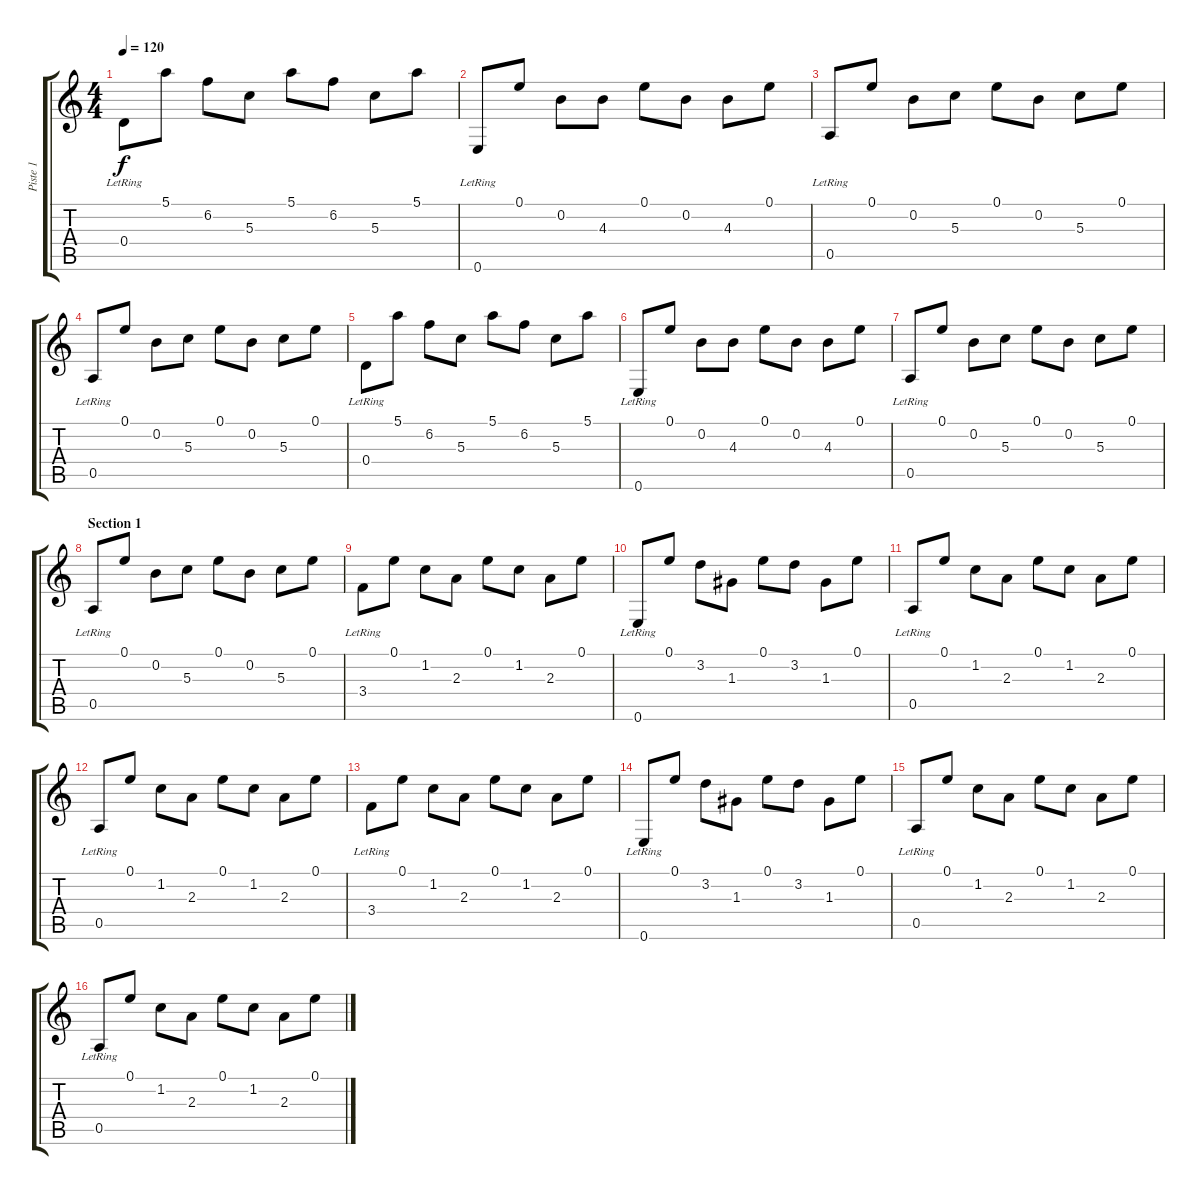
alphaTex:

\track ("Piste 1" "Piste 1") {instrument electricguitarjazz}
\staff {score tabs}
\tuning (E4 B3 G3 D3 A2 E2) {hide}
\ts (4 4)
\tempo 120
\clef g2
\ks c
0.4{lr}.8{dy f instrument electricguitarjazz} 5.1.8 6.2.8 5.3.8 5.1.8 6.2.8 5.3.8 5.1.8 |
0.6{lr}.8 0.1.8 0.2.8 4.3.8 0.1.8 0.2.8 4.3.8 0.1.8 |
0.5{lr}.8 0.1.8 0.2.8 5.3.8 0.1.8 0.2.8 5.3.8 0.1.8 |
0.5{lr}.8 0.1.8 0.2.8 5.3.8 0.1.8 0.2.8 5.3.8 0.1.8 |
0.4{lr}.8 5.1.8 6.2.8 5.3.8 5.1.8 6.2.8 5.3.8 5.1.8 |
0.6{lr}.8 0.1.8 0.2.8 4.3.8 0.1.8 0.2.8 4.3.8 0.1.8 |
0.5{lr}.8 0.1.8 0.2.8 5.3.8 0.1.8 0.2.8 5.3.8 0.1.8 |
\section ("" "Section 1")
0.5{lr}.8 0.1.8 0.2.8 5.3.8 0.1.8 0.2.8 5.3.8 0.1.8 |
3.4{lr}.8 0.1.8 1.2.8 2.3.8 0.1.8 1.2.8 2.3.8 0.1.8 |
0.6{lr}.8 0.1.8 3.2.8 1.3.8 0.1.8 3.2.8 1.3.8 0.1.8 |
0.5{lr}.8 0.1.8 1.2.8 2.3.8 0.1.8 1.2.8 2.3.8 0.1.8 |
0.5{lr}.8 0.1.8 1.2.8 2.3.8 0.1.8 1.2.8 2.3.8 0.1.8 |
3.4{lr}.8 0.1.8 1.2.8 2.3.8 0.1.8 1.2.8 2.3.8 0.1.8 |
0.6{lr}.8 0.1.8 3.2.8 1.3.8 0.1.8 3.2.8 1.3.8 0.1.8 |
0.5{lr}.8 0.1.8 1.2.8 2.3.8 0.1.8 1.2.8 2.3.8 0.1.8 |
0.5{lr}.8 0.1.8 1.2.8 2.3.8 0.1.8 1.2.8 2.3.8 0.1.8
